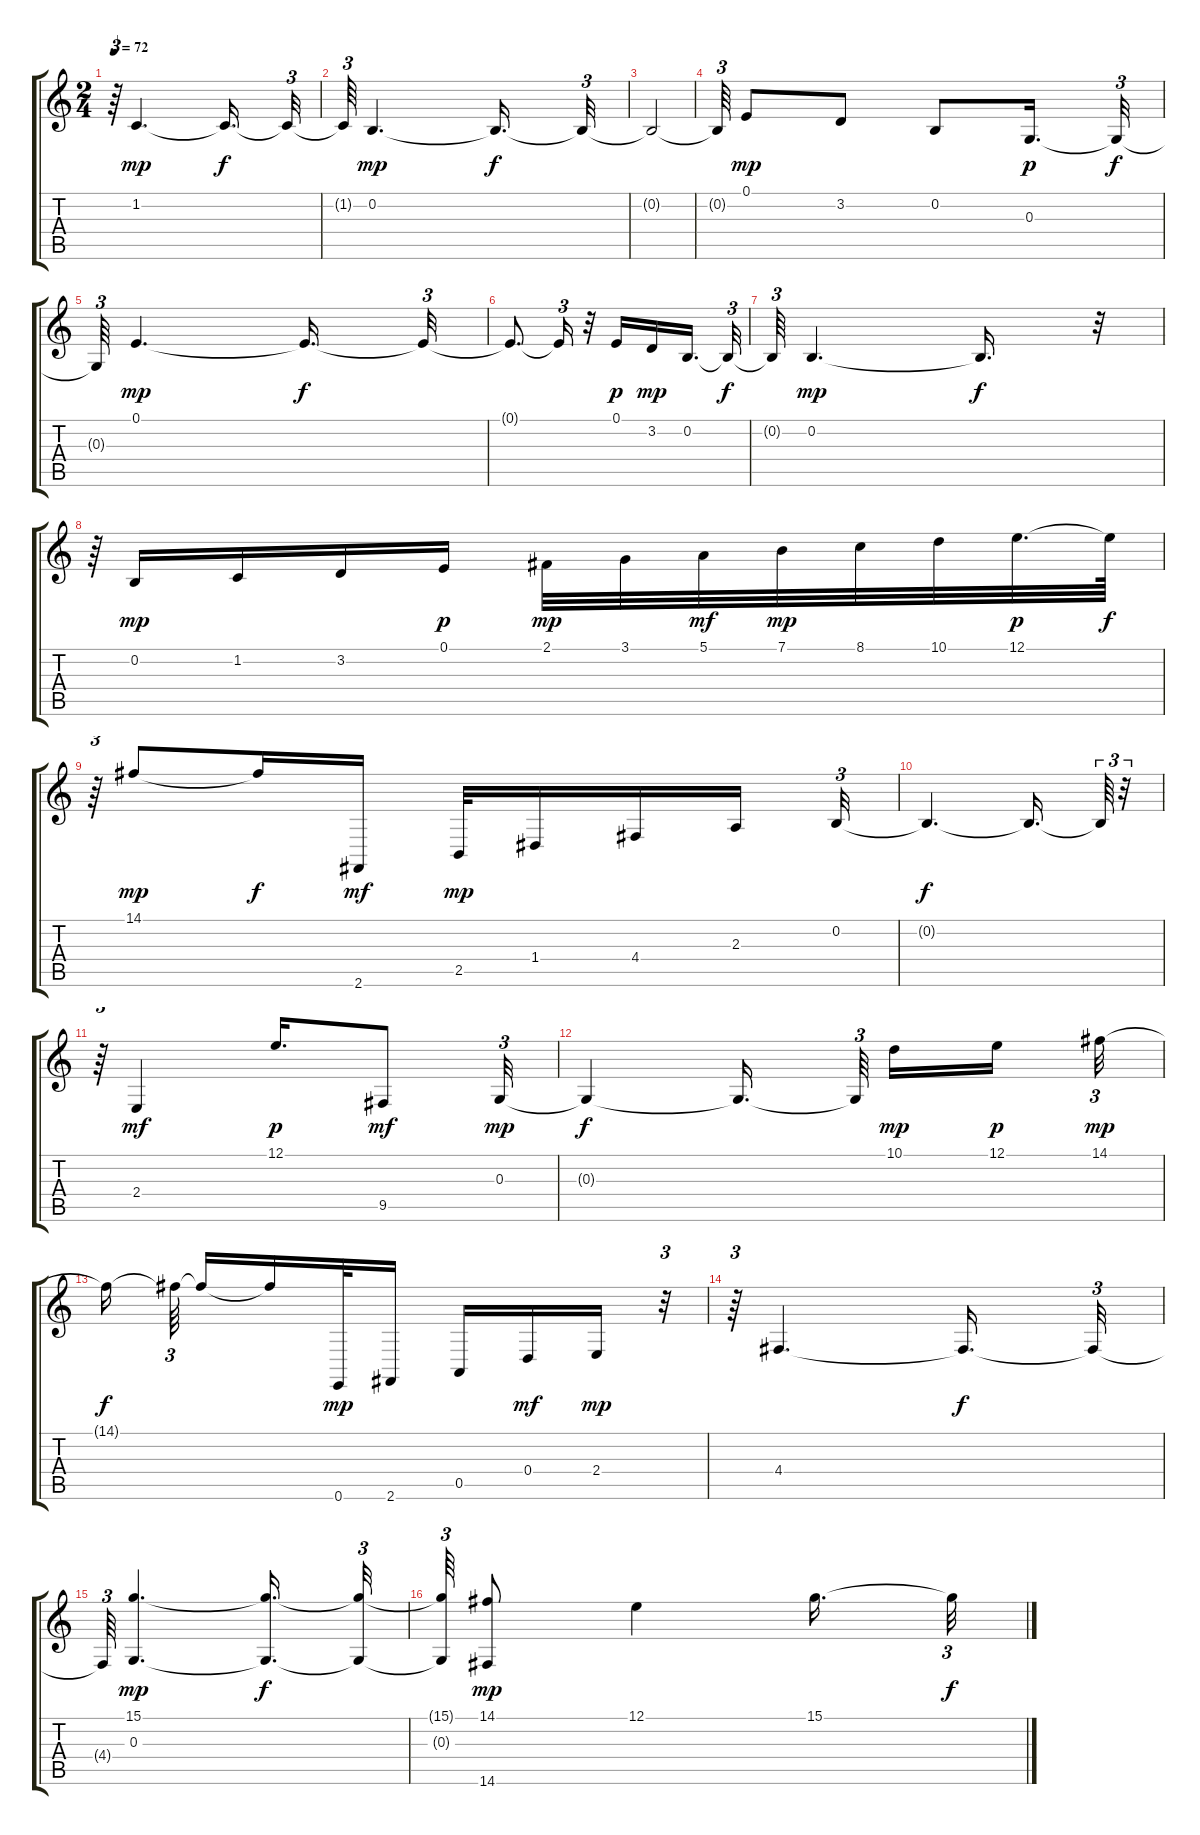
\track "" {instrument stringensemble1}
\staff {score tabs}
\tuning (E4 B3 G3 D3 A2 E2) {hide}
\ts (2 4)
\tempo 72
\clef g2
\ks c
r.64{tu (3 2) dy f} 1.2.4{d dy mp} 1.2{t}.16{d dy f} 1.2{t}.32{tu (3 2)} |
1.2{t}.64{tu (3 2)} 0.2.4{d dy mp} 0.2{t}.16{d dy f} 0.2{t}.32{tu (3 2)} |
0.2{t}.2 |
0.2{t}.64{tu (3 2)} 0.1.8{dy mp} 3.2.8 0.2.8 0.3.16{d dy p} 0.3{t}.32{tu (3 2) dy f} |
0.3{t}.64{tu (3 2)} 0.1.4{d dy mp} 0.1{t}.16{d dy f} 0.1{t}.32{tu (3 2)} |
0.1{t}.8{d} 0.1{t}.16{tu (3 2)} r.32 0.1.16{dy p} 3.2.16{dy mp} 0.2.16{d beam splitsecondary} 0.2{t}.32{tu (3 2) dy f} |
0.2{t}.64{tu (3 2)} 0.2.4{d dy mp} 0.2{t}.16{d dy f} r.32{tu (3 2)} |
r.64{tu (3 2)} 0.2.16{dy mp} 1.2.16 3.2.16 0.1.16{dy p} 2.1.32{dy mp} 3.1.32 5.1.32{dy mf} 7.1.32{dy mp} 8.1.32 10.1.32 12.1.32{d dy p} 12.1{t}.64{dy f} |
r.64{tu (3 2)} 14.1.8{dy mp} 14.1{t}.16{dy f} 2.6.16{dy mf} 2.5.32{dy mp} 1.4.16 4.4.16 2.3.16{beam splitsecondary} 0.2.32{tu (3 2)} |
0.2{t}.4{d dy f} 0.2{t}.16{d} 0.2{t}.64{tu (3 2)} r.32{tu (3 2)} |
r.64{tu (3 2)} 2.4.4{dy mf} 12.1.16{d dy p} 9.5.8{dy mf} 0.3.32{tu (3 2) dy mp} |
0.3{t}.4{dy f} 0.3{t}.16{d beam splitsecondary} 0.3{t}.64{tu (3 2) beam splitsecondary} 10.1.16{dy mp} 12.1.16{dy p beam splitsecondary} 14.1.32{tu (3 2) dy mp} |
14.1{t}.16{dy f beam splitsecondary} 14.1{t}.64{tu (3 2) beam splitsecondary} 14.1{t}.16 14.1{t}.16 0.6.32{dy mp} 2.6.16 0.5.16 0.4.16{dy mf} 2.4.16{dy mp} r.32{tu (3 2)} |
r.64{tu (3 2)} 4.4.4{d} 4.4{t}.16{d dy f} 4.4{t}.32{tu (3 2)} |
4.4{t}.64{tu (3 2)} (15.1 0.3).4{d dy mp} (15.1{t} 0.3{t}).16{d dy f} (15.1{t} 0.3{t}).32{tu (3 2)} |
(15.1{t} 0.3{t}).64{tu (3 2)} (14.1 14.6).8{dy mp} 12.1.4 15.1.16{d} 15.1{t}.32{tu (3 2) dy f}
